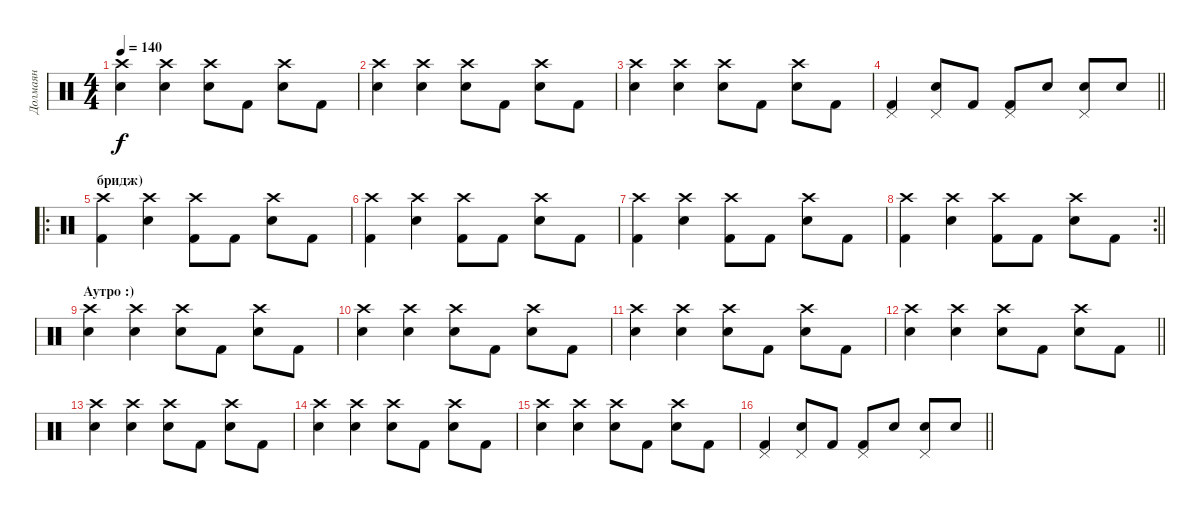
\track ("Долмаян" "Долмаян") {instrument percussion}
\staff {score}
\articulation defaults
\ts (4 4)
\tempo 140
\clef neutral
\ks c
("Electric Snare (hit)" "Crash high (hit)").4{dy f} ("Electric Snare (hit)" "Crash high (hit)").4 ("Electric Snare (hit)" "Crash high (hit)").8 "Kick (hit) 2".8 ("Electric Snare (hit)" "Crash high (hit)").8 "Kick (hit) 2".8 |
("Electric Snare (hit)" "Crash high (hit)").4 ("Electric Snare (hit)" "Crash high (hit)").4 ("Electric Snare (hit)" "Crash high (hit)").8 "Kick (hit) 2".8 ("Electric Snare (hit)" "Crash high (hit)").8 "Kick (hit) 2".8 |
("Electric Snare (hit)" "Crash high (hit)").4 ("Electric Snare (hit)" "Crash high (hit)").4 ("Electric Snare (hit)" "Crash high (hit)").8 "Kick (hit) 2".8 ("Electric Snare (hit)" "Crash high (hit)").8 "Kick (hit) 2".8 |
\barLineRight lightlight
("Pedal Hi-Hat (hit)" "Kick (hit) 2").4 ("Pedal Hi-Hat (hit)" "Electric Snare (hit)").8 "Kick (hit) 2".8 ("Pedal Hi-Hat (hit)" "Kick (hit) 2").8 "Electric Snare (hit)".8 ("Pedal Hi-Hat (hit)" "Electric Snare (hit)").8 "Electric Snare (hit)".8 |
\ro
\section ("" "бридж)")
("Kick (hit) 2" "Crash high (hit)").4 ("Electric Snare (hit)" "Crash high (hit)").4 ("Kick (hit) 2" "Crash high (hit)").8 "Kick (hit) 2".8 ("Electric Snare (hit)" "Crash high (hit)").8 "Kick (hit) 2".8 |
("Kick (hit) 2" "Crash high (hit)").4 ("Electric Snare (hit)" "Crash high (hit)").4 ("Kick (hit) 2" "Crash high (hit)").8 "Kick (hit) 2".8 ("Electric Snare (hit)" "Crash high (hit)").8 "Kick (hit) 2".8 |
("Kick (hit) 2" "Crash high (hit)").4 ("Electric Snare (hit)" "Crash high (hit)").4 ("Kick (hit) 2" "Crash high (hit)").8 "Kick (hit) 2".8 ("Electric Snare (hit)" "Crash high (hit)").8 "Kick (hit) 2".8 |
\rc 2
\barLineRight lightlight
("Kick (hit) 2" "Crash high (hit)").4 ("Electric Snare (hit)" "Crash high (hit)").4 ("Kick (hit) 2" "Crash high (hit)").8 "Kick (hit) 2".8 ("Electric Snare (hit)" "Crash high (hit)").8 "Kick (hit) 2".8 |
\section ("" "Аутро :)")
("Electric Snare (hit)" "Crash high (hit)").4 ("Electric Snare (hit)" "Crash high (hit)").4 ("Electric Snare (hit)" "Crash high (hit)").8 "Kick (hit) 2".8 ("Electric Snare (hit)" "Crash high (hit)").8 "Kick (hit) 2".8 |
("Electric Snare (hit)" "Crash high (hit)").4 ("Electric Snare (hit)" "Crash high (hit)").4 ("Electric Snare (hit)" "Crash high (hit)").8 "Kick (hit) 2".8 ("Electric Snare (hit)" "Crash high (hit)").8 "Kick (hit) 2".8 |
("Electric Snare (hit)" "Crash high (hit)").4 ("Electric Snare (hit)" "Crash high (hit)").4 ("Electric Snare (hit)" "Crash high (hit)").8 "Kick (hit) 2".8 ("Electric Snare (hit)" "Crash high (hit)").8 "Kick (hit) 2".8 |
\barLineRight lightlight
("Electric Snare (hit)" "Crash high (hit)").4 ("Electric Snare (hit)" "Crash high (hit)").4 ("Electric Snare (hit)" "Crash high (hit)").8 "Kick (hit) 2".8 ("Electric Snare (hit)" "Crash high (hit)").8 "Kick (hit) 2".8 |
("Electric Snare (hit)" "Crash high (hit)").4 ("Electric Snare (hit)" "Crash high (hit)").4 ("Electric Snare (hit)" "Crash high (hit)").8 "Kick (hit) 2".8 ("Electric Snare (hit)" "Crash high (hit)").8 "Kick (hit) 2".8 |
("Electric Snare (hit)" "Crash high (hit)").4 ("Electric Snare (hit)" "Crash high (hit)").4 ("Electric Snare (hit)" "Crash high (hit)").8 "Kick (hit) 2".8 ("Electric Snare (hit)" "Crash high (hit)").8 "Kick (hit) 2".8 |
("Electric Snare (hit)" "Crash high (hit)").4 ("Electric Snare (hit)" "Crash high (hit)").4 ("Electric Snare (hit)" "Crash high (hit)").8 "Kick (hit) 2".8 ("Electric Snare (hit)" "Crash high (hit)").8 "Kick (hit) 2".8 |
\barLineRight lightlight
("Pedal Hi-Hat (hit)" "Kick (hit) 2").4 ("Pedal Hi-Hat (hit)" "Electric Snare (hit)").8 "Kick (hit) 2".8 ("Pedal Hi-Hat (hit)" "Kick (hit) 2").8 "Electric Snare (hit)".8 ("Pedal Hi-Hat (hit)" "Electric Snare (hit)").8 "Electric Snare (hit)".8
